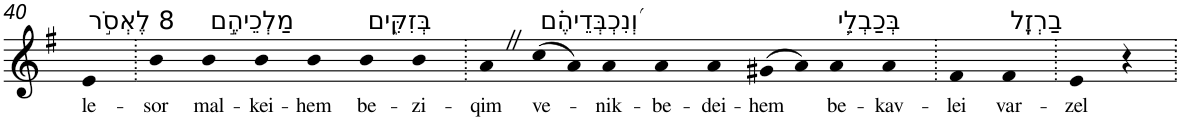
**kern	**text
*part1	*part1
*staff1	*staff1
*I"Piano	*
*I'Pno	*
!!LO:PB:g=z
*clefG2	*
*k[f#]	*
*G:	*
=40	=40
!LO:TX:a:t=8 לֶאְסֹ֣ר	!
!	!LO:LY:b
4e	le-
=41.	=41.
!	!LO:LY:b
4b	-sor
!LO:TX:a:t=מַלְכֵיהֶ֣ם	!
!	!LO:LY:b
4b	mal-
!	!LO:LY:b
4b	-kei-
!	!LO:LY:b
4b	-hem
!LO:TX:a:t=בְּזִקִּ֑ים	!
!	!LO:LY:b
4b	be-
!	!LO:LY:b
4b	-zi-
=42.	=42.
!	!LO:LY:b
4aZ	-qim
!LO:TX:a:t=וְ֝נִכְבְּדֵיהֶ֗ם	!
!	!LO:LY:b
(>8cc	ve-
8a)	.
!	!LO:LY:b
4a	-nik-
!	!LO:LY:b
4a	-be-
!	!LO:LY:b
4a	-dei-
!	!LO:LY:b
(>8g#X	-hem
8a)	.
!LO:TX:a:t=בְּכַבְלֵ֥י	!
!	!LO:LY:b
4a	be-
!	!LO:LY:b
4a	-kav-
=43.	=43.
!	!LO:LY:b
4f#	-lei
!LO:TX:a:t=בַרְזֶֽל	!
!	!LO:LY:b
4f#	var-
=44.	=44.
!	!LO:LY:b
4e	-zel
4r	.
=.	=.
*-	*-
